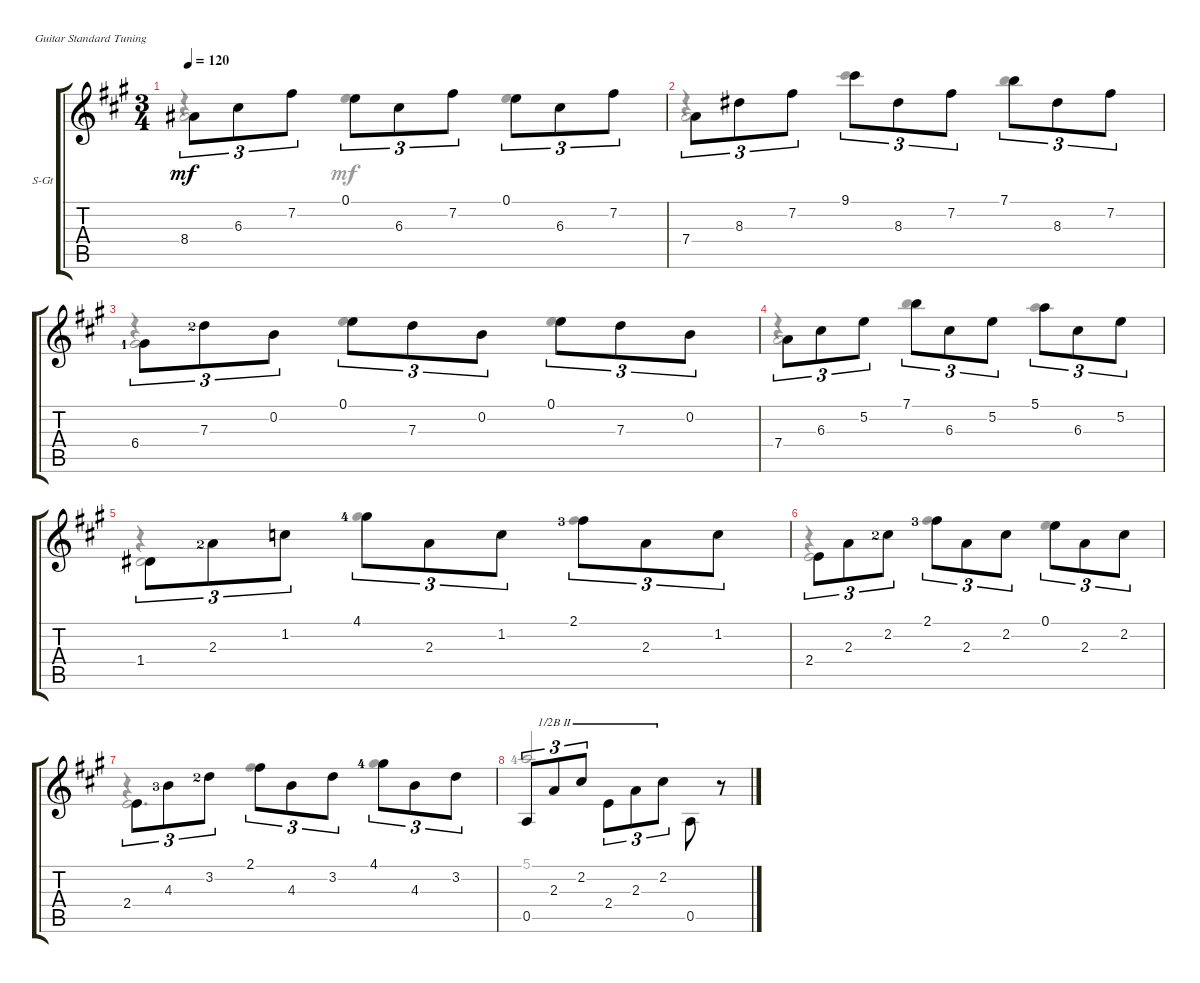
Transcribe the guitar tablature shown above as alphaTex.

\defaultSystemsLayout 4
\bracketExtendMode groupsimilarinstruments
\firstSystemTrackNameOrientation horizontal
\otherSystemsTrackNameOrientation horizontal
\track ("Steel Guitar" "S-Gt") {instrument acousticguitarsteel}
\staff {score tabs}
\tuning (E4 B3 G3 D3 A2 E2)
\voice
\ts (3 4)
\tempo 120
\clef g2
\ks a
8.4.8{tu (3 2) dy mf} 6.3.8{tu (3 2)} 7.2.8{tu (3 2)} 0.1.8{tu (3 2) beam invert} 6.3.8{tu (3 2)} 7.2.8{tu (3 2)} 0.1.8{tu (3 2) beam invert} 6.3.8{tu (3 2)} 7.2.8{tu (3 2)} |
7.4.8{tu (3 2)} 8.3.8{tu (3 2)} 7.2.8{tu (3 2)} 9.1.8{tu (3 2) beam invert} 8.3.8{tu (3 2)} 7.2.8{tu (3 2)} 7.1.8{tu (3 2) beam invert} 8.3.8{tu (3 2)} 7.2.8{tu (3 2)} |
6.4{lf 2}.8{tu (3 2)} 7.3{lf 3}.8{tu (3 2)} 0.2.8{tu (3 2)} 0.1.8{tu (3 2) beam invert} 7.3.8{tu (3 2)} 0.2.8{tu (3 2)} 0.1.8{tu (3 2) beam invert} 7.3.8{tu (3 2)} 0.2.8{tu (3 2)} |
7.4.8{tu (3 2)} 6.3.8{tu (3 2)} 5.2.8{tu (3 2)} 7.1.8{tu (3 2) beam invert} 6.3.8{tu (3 2)} 5.2.8{tu (3 2)} 5.1.8{tu (3 2) beam invert} 6.3.8{tu (3 2)} 5.2.8{tu (3 2)} |
1.4.8{tu (3 2)} 2.3{lf 3}.8{tu (3 2)} 1.2.8{tu (3 2)} 4.1{lf 5}.8{tu (3 2) beam invert} 2.3.8{tu (3 2)} 1.2.8{tu (3 2)} 2.1{lf 4}.8{tu (3 2) beam invert} 2.3.8{tu (3 2)} 1.2.8{tu (3 2)} |
2.4.8{tu (3 2)} 2.3.8{tu (3 2)} 2.2{lf 3}.8{tu (3 2)} 2.1{lf 4}.8{tu (3 2) beam invert} 2.3.8{tu (3 2)} 2.2.8{tu (3 2)} 0.1.8{tu (3 2) beam invert} 2.3.8{tu (3 2)} 2.2.8{tu (3 2)} |
2.4.8{tu (3 2)} 4.3{lf 4}.8{tu (3 2)} 3.2{lf 3}.8{tu (3 2)} 2.1.8{tu (3 2) beam invert} 4.3.8{tu (3 2)} 3.2.8{tu (3 2)} 4.1{lf 5}.8{tu (3 2) beam invert} 4.3.8{tu (3 2)} 3.2.8{tu (3 2)} |
0.5.8{tu (3 2)} 2.3.8{tu (3 2) barre (2 half)} 2.2.8{tu (3 2) barre (2 half)} 2.4.8{tu (3 2) barre (2 half)} 2.3.8{tu (3 2) barre (2 half)} 2.2.8{tu (3 2) barre (2 half)} 0.5.8{beam invert} r.8
\voice
\clef g2
\ottava regular
\simile none
\ks a
r.4{dy mf} 0.1.4 0.1.4 |
r.4 9.1.4 7.1.4 |
r.4 0.1.4 0.1.4 |
r.4 7.1.4 5.1.4 |
r.4 4.1{lf 5}.4 2.1{lf 4}.4 |
r.4 2.1{lf 4}.4 0.1.4 |
r.4 2.1.4 4.1{lf 5}.4 |
5.1{lf 5}.2{beam invert}
\voice
\clef g2
\ottava regular
\simile none
\ks a
8.4.2{dy mf} |
7.4.2 |
6.4{lf 2}.2 |
7.4.2 |
1.4.2 |
2.4.2 |
2.4.2{d} |
